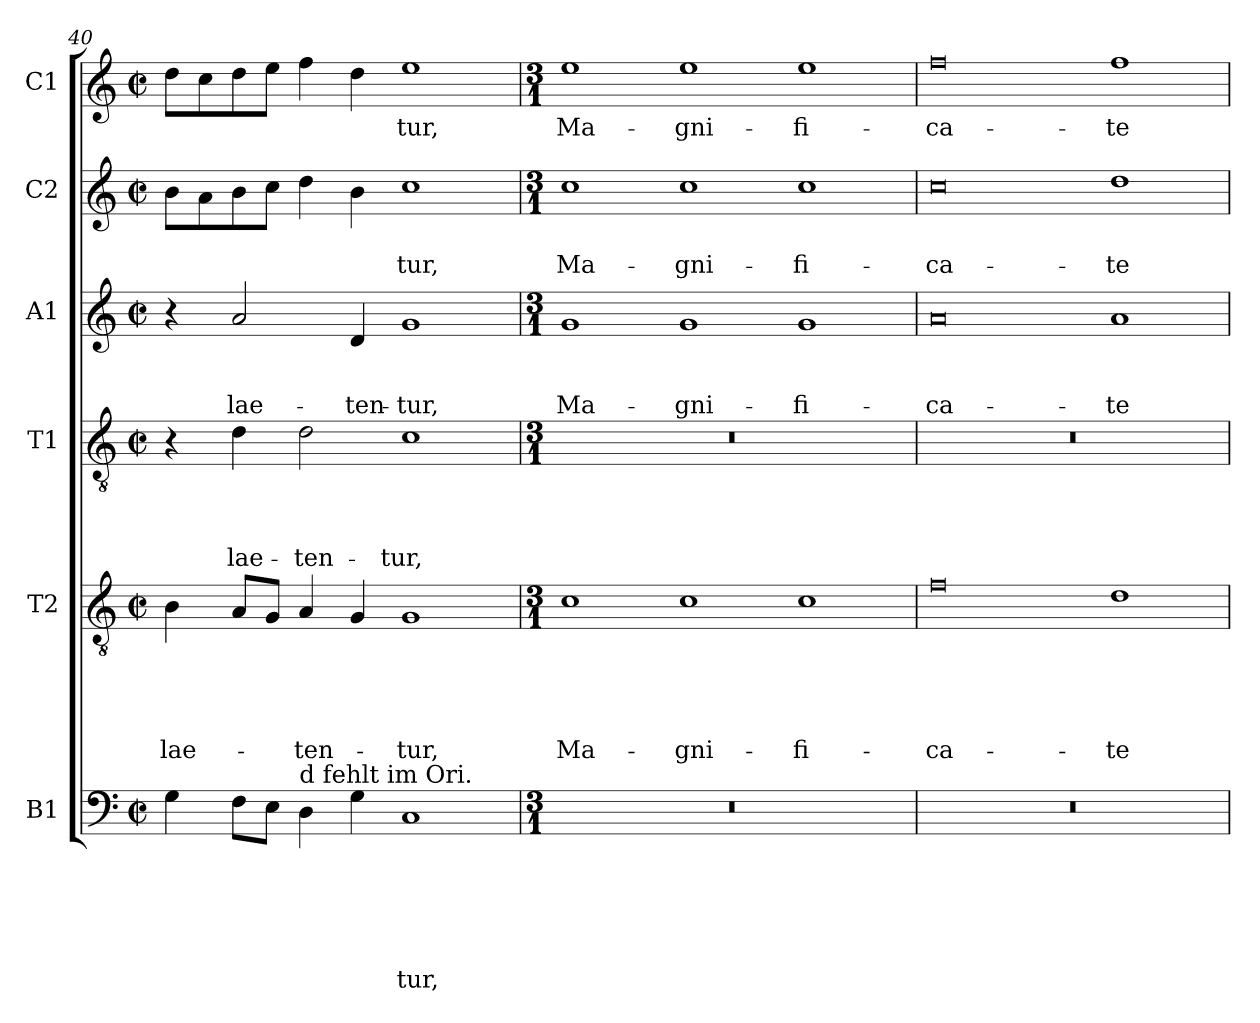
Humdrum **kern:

**kern	**text	**text	**text	**text	**text	**text	**kern	**text	**text	**text	**text	**text	**kern	**text	**text	**text	**text	**kern	**text	**text	**text	**kern	**text	**text	**kern	**text
*part6	*part6	*part6	*part6	*part6	*part6	*part6	*part5	*part5	*part5	*part5	*part5	*part5	*part4	*part4	*part4	*part4	*part4	*part3	*part3	*part3	*part3	*part2	*part2	*part2	*part1	*part1
*staff6	*staff6	*staff6	*staff6	*staff6	*staff6	*staff6	*staff5	*staff5	*staff5	*staff5	*staff5	*staff5	*staff4	*staff4	*staff4	*staff4	*staff4	*staff3	*staff3	*staff3	*staff3	*staff2	*staff2	*staff2	*staff1	*staff1
*I"B1	*	*	*	*	*	*	*I"T2	*	*	*	*	*	*I"T1	*	*	*	*	*I"A1	*	*	*	*I"C2	*	*	*I"C1	*
*clefF4	*	*	*	*	*	*	*clefGv2	*	*	*	*	*	*clefGv2	*	*	*	*	*clefG2	*	*	*	*clefG2	*	*	*clefG2	*
*k[]	*	*	*	*	*	*	*k[]	*	*	*	*	*	*k[]	*	*	*	*	*k[]	*	*	*	*k[]	*	*	*k[]	*
*C:	*	*	*	*	*	*	*C:	*	*	*	*	*	*C:	*	*	*	*	*C:	*	*	*	*C:	*	*	*C:	*
*M2/2	*	*	*	*	*	*	*M2/2	*	*	*	*	*	*M2/2	*	*	*	*	*M2/2	*	*	*	*M2/2	*	*	*M2/2	*
*met(c|)	*	*	*	*	*	*	*met(c|)	*	*	*	*	*	*met(c|)	*	*	*	*	*met(c|)	*	*	*	*met(c|)	*	*	*met(c|)	*
=40	=40	=40	=40	=40	=40	=40	=40	=40	=40	=40	=40	=40	=40	=40	=40	=40	=40	=40	=40	=40	=40	=40	=40	=40	=40	=40
!	!	!	!	!	!	!	!	!	!	!	!	!LO:LY:b	!	!	!	!	!	!	!	!	!	!	!	!	!	!
4G\	.	.	.	.	.	.	4B\	.	.	.	.	lae-	4r	.	.	.	.	4r	.	.	.	8b\L	.	.	8dd\L	.
.	.	.	.	.	.	.	.	.	.	.	.	.	.	.	.	.	.	.	.	.	.	8a\	.	.	8cc\	.
!	!	!	!	!	!	!	!	!	!	!	!	!	!	!	!	!	!LO:LY:b	!	!	!	!LO:LY:b	!	!	!	!	!
8F\L	.	.	.	.	.	.	8A/L	.	.	.	.	.	4d\	.	.	.	lae-	2a/	.	.	lae-	8b\	.	.	8dd\	.
8E\J	.	.	.	.	.	.	8G/J	.	.	.	.	.	.	.	.	.	.	.	.	.	.	8cc\J	.	.	8ee\J	.
!LO:TX:a:t=d fehlt im Ori.	!	!	!	!	!	!	!	!	!	!	!	!	!	!	!	!	!	!	!	!	!	!	!	!	!	!
!	!	!	!	!	!	!	!	!	!	!	!	!LO:LY:b	!	!	!	!	!LO:LY:b	!	!	!	!	!	!	!	!	!
4D\	.	.	.	.	.	.	4A/	.	.	.	.	-ten-	2d\	.	.	.	-ten-	.	.	.	.	4dd\	.	.	4ff\	.
!	!	!	!	!	!	!	!	!	!	!	!	!	!	!	!	!	!	!	!	!	!LO:LY:b	!	!	!	!	!
4G\	.	.	.	.	.	.	4G/	.	.	.	.	.	.	.	.	.	.	4d/	.	.	-ten-	4b\	.	.	4dd\	.
!	!	!	!	!	!	!LO:LY:b	!	!	!	!	!	!LO:LY:b	!	!	!	!	!LO:LY:b	!	!	!	!LO:LY:b	!	!	!LO:LY:b	!	!LO:LY:b
1C	.	.	.	.	.	-tur,	1G	.	.	.	.	-tur,	1c	.	.	.	-tur,	1g	.	.	-tur,	1cc	.	-tur,	1ee	-tur,
!!LO:PB:g=z
=41	=41	=41	=41	=41	=41	=41	=41	=41	=41	=41	=41	=41	=41	=41	=41	=41	=41	=41	=41	=41	=41	=41	=41	=41	=41	=41
*M3/1	*	*	*	*	*	*	*M3/1	*	*	*	*	*	*M3/1	*	*	*	*	*M3/1	*	*	*	*M3/1	*	*	*M3/1	*
!	!	!	!	!	!	!	!	!	!	!	!	!LO:LY:b	!	!	!	!	!	!	!	!	!LO:LY:b	!	!	!LO:LY:b	!	!LO:LY:b
0.r	.	.	.	.	.	.	1c	.	.	.	.	Ma-	0.r	.	.	.	.	1g	.	.	Ma-	1cc	.	Ma-	1ee	Ma-
!	!	!	!	!	!	!	!	!	!	!	!	!LO:LY:b	!	!	!	!	!	!	!	!	!LO:LY:b	!	!	!LO:LY:b	!	!LO:LY:b
.	.	.	.	.	.	.	1c	.	.	.	.	-gni-	.	.	.	.	.	1g	.	.	-gni-	1cc	.	-gni-	1ee	-gni-
!	!	!	!	!	!	!	!	!	!	!	!	!LO:LY:b	!	!	!	!	!	!	!	!	!LO:LY:b	!	!	!LO:LY:b	!	!LO:LY:b
.	.	.	.	.	.	.	1c	.	.	.	.	-fi-	.	.	.	.	.	1g	.	.	-fi-	1cc	.	-fi-	1ee	-fi-
=42	=42	=42	=42	=42	=42	=42	=42	=42	=42	=42	=42	=42	=42	=42	=42	=42	=42	=42	=42	=42	=42	=42	=42	=42	=42	=42
!	!	!	!	!	!	!	!	!	!	!	!	!LO:LY:b	!	!	!	!	!	!	!	!	!LO:LY:b	!	!	!LO:LY:b	!	!LO:LY:b
0.r	.	.	.	.	.	.	0f	.	.	.	.	-ca-	0.r	.	.	.	.	0a	.	.	-ca-	0cc	.	-ca-	0ff	-ca-
!	!	!	!	!	!	!	!	!	!	!	!	!LO:LY:b	!	!	!	!	!	!	!	!	!LO:LY:b	!	!	!LO:LY:b	!	!LO:LY:b
.	.	.	.	.	.	.	1d	.	.	.	.	-te	.	.	.	.	.	1a	.	.	-te	1dd	.	-te	1ff	-te
=	=	=	=	=	=	=	=	=	=	=	=	=	=	=	=	=	=	=	=	=	=	=	=	=	=	=
*-	*-	*-	*-	*-	*-	*-	*-	*-	*-	*-	*-	*-	*-	*-	*-	*-	*-	*-	*-	*-	*-	*-	*-	*-	*-	*-
